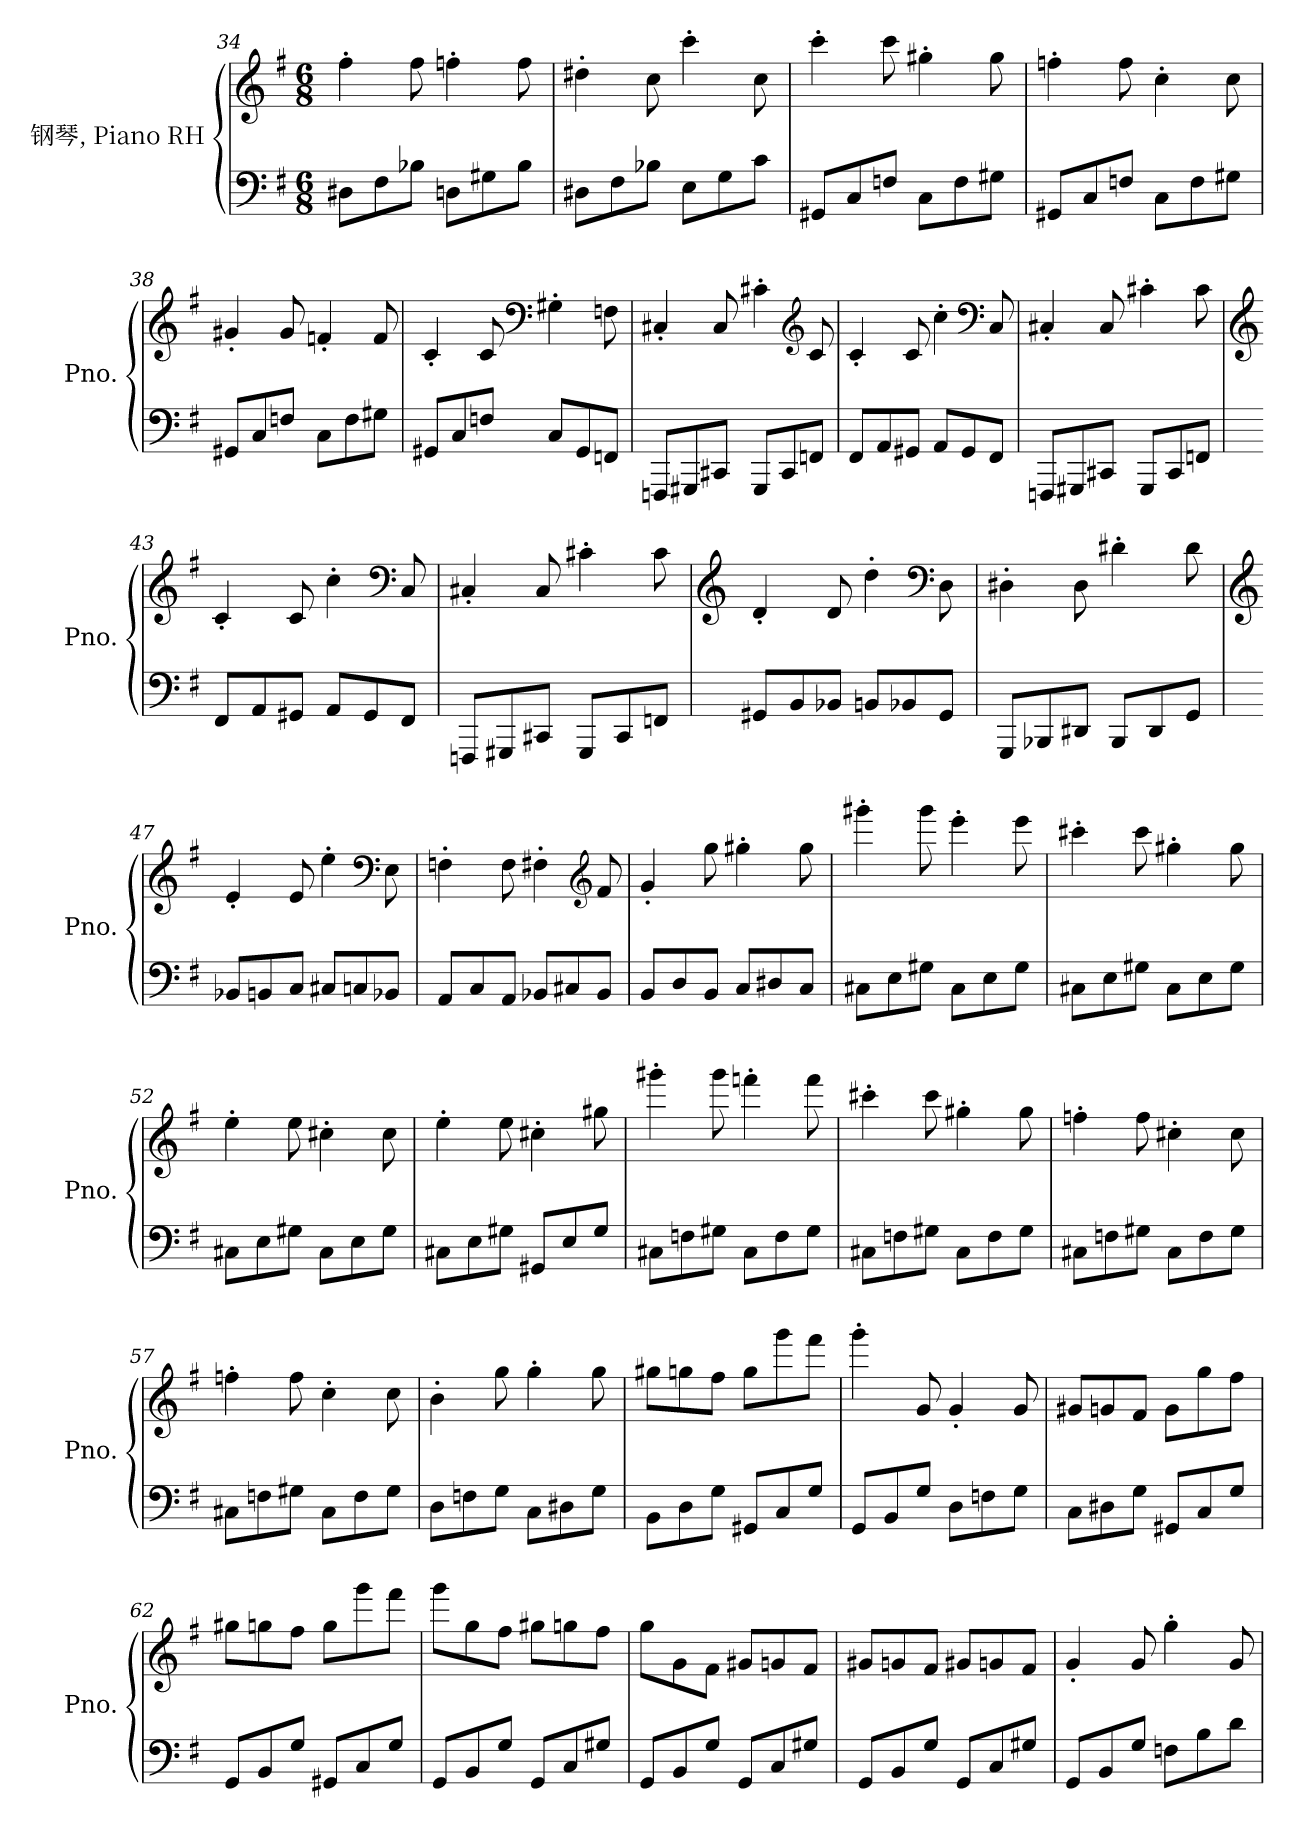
**kern	**kern
*part1	*part1
*staff2	*staff1
*I"钢琴, Piano RH	*
*I'Pno.	*
!!LO:LB:g=z
*clefF4	*clefG2
*k[f#]	*k[f#]
*M6/8	*M6/8
*MM279	*MM279
=34	=34
8D#X\L	4ff#'\
8F#\	.
8B-X\J	8ff#\
8Dn\L	4ffn'\
8G#X\	.
8B-\J	8ff\
=35	=35
8D#X\L	4dd#X'\
8F#\	.
8B-X\J	8cc\
8E\L	4ccc'\
8G\	.
*	*MM194
8c\J	8cc\
=36	=36
8GG#X/L	4ccc'\
8C/	.
8Fn/J	8ccc\
8C\L	4gg#X'\
8F\	.
8G#X\J	8gg#\
=37	=37
8GG#X/L	4ffn'\
8C/	.
8Fn/J	8ff\
8C\L	4cc'\
8F\	.
8G#X\J	8cc\
=38	=38
*	*MM272
8GG#X/L	4g#X'/
8C/	.
8Fn/J	8g#/
8C\L	4fn'/
8F\	.
8G#X\J	8f/
!!LO:LB:g=z
=39	=39
8GG#X/L	4c'/
8C/	.
8Fn/J	8c/
*	*clefF4
8C/L	4G#X'\
8GG#/	.
8FFn/J	8Fn\
=40	=40
*	*MM255
8FFFn/L	4C#X'/
8GGG#X/	.
8CC#X/J	8C#/
8GGG#/L	4c#X'\
8CC#/	.
*	*clefG2
8FFn/J	8c#/
=41	=41
8FF#/L	4c'/
8AA/	.
8GG#X/J	8c/
*	*MM265
8AA/L	4cc'\
8GG#/	.
*	*clefF4
8FF#/J	8C/
=42	=42
8FFFn/L	4C#X'/
8GGG#X/	.
8CC#X/J	8C#/
8GGG#/L	4c#X'\
8CC#/	.
8FFn/J	8c#\
!!LO:LB:g=z
=43	=43
*	*clefG2
8FF#/L	4c'/
8AA/	.
8GG#X/J	8c/
8AA/L	4cc'\
8GG#/	.
*	*clefF4
8FF#/J	8C/
=44	=44
8FFFn/L	4C#X'/
8GGG#X/	.
8CC#X/J	8C#/
8GGG#/L	4c#X'\
8CC#/	.
8FFn/J	8c#\
=45	=45
*	*clefG2
8GG#X/L	4d'/
8BB/	.
8BB-X/J	8d/
8BBn/L	4dd'\
8BB-X/	.
*	*clefF4
8GG#/J	8D\
=46	=46
8GGG/L	4D#X'\
8BBB-X/	.
8DD#X/J	8D#\
8BBB-/L	4d#X'\
8DD#/	.
8GG/J	8d#\
!!LO:LB:g=z
=47	=47
*	*clefG2
8BB-X/L	4e'/
8BBn/	.
8C/J	8e/
8C#X/L	4ee'\
8Cn/	.
*	*clefF4
8BB-X/J	8E\
=48	=48
8AA/L	4Fn'\
8C/	.
8AA/J	8F\
8BB-X/L	4F#X'\
8C#X/	.
*	*clefG2
8BB-/J	8f#/
=49	=49
8BB/L	4g'/
8D/	.
8BB/J	8gg\
8C/L	4gg#X'\
8D#X/	.
8C/J	8gg#\
=50	=50
*	*MM175
8C#X\L	4ggg#X'\
8E\	.
8G#X\J	8ggg#\
8C#\L	4eee'\
8E\	.
8G#\J	8eee\
=51	=51
8C#X\L	4ccc#X'\
8E\	.
8G#X\J	8ccc#\
8C#\L	4gg#X'\
8E\	.
8G#\J	8gg#\
!!LO:LB:g=z
=52	=52
8C#X\L	4ee'\
8E\	.
8G#X\J	8ee\
8C#\L	4cc#X'\
8E\	.
8G#\J	8cc#\
=53	=53
8C#X\L	4ee'\
8E\	.
8G#X\J	8ee\
*	*MM242
8GG#X/L	4cc#X'\
8E/	.
*	*MM237
8G#/J	8gg#X\
=54	=54
8C#X\L	4ggg#X'\
8Fn\	.
8G#X\J	8ggg#\
8C#\L	4fffn'\
8F\	.
*	*MM286
8G#\J	8fff\
=55	=55
8C#X\L	4ccc#X'\
8Fn\	.
8G#X\J	8ccc#\
*	*MM282
8C#\L	4gg#X'\
8F\	.
8G#\J	8gg#\
=56	=56
*	*MM279
8C#X\L	4ffn'\
8Fn\	.
8G#X\J	8ff\
8C#\L	4cc#X'\
8F\	.
8G#\J	8cc#\
!!LO:PB:g=z
=57	=57
8C#X\L	4ffn'\
8Fn\	.
8G#X\J	8ff\
8C#\L	4cc'\
8F\	.
8G#\J	8cc\
=58	=58
8D\L	4b'\
8Fn\	.
8G\J	8gg\
8C\L	4gg'\
8D#X\	.
*	*MM231
8G\J	8gg\
=59	=59
*	*MM249
8BB\L	8gg#X\L
8D\	8ggn\
8G\J	8ff#\J
*	*MM268
8GG#X/L	8gg\L
8C/	8ggg\
8G/J	8fff#\J
=60	=60
8GG/L	4ggg'\
8BB/	.
8G/J	8g/
8D\L	4g'/
8Fn\	.
8G\J	8g/
=61	=61
8C\L	8g#X/L
8D#X\	8gn/
8G\J	8f#/J
8GG#X/L	8g\L
8C/	8gg\
8G/J	8ff#\J
!!LO:LB:g=z
=62	=62
8GG/L	8gg#X\L
8BB/	8ggn\
8G/J	8ff#\J
8GG#X/L	8gg\L
8C/	8ggg\
8G/J	8fff#\J
=63	=63
8GG/L	8ggg\L
8BB/	8gg\
8G/J	8ff#\J
8GG/L	8gg#X\L
8C/	8ggn\
8G#X/J	8ff#\J
=64	=64
8GG/L	8gg\L
8BB/	8g\
8G/J	8f#\J
8GG/L	8g#X/L
8C/	8gn/
8G#X/J	8f#/J
=65	=65
8GG/L	8g#X/L
8BB/	8gn/
8G/J	8f#/J
8GG/L	8g#X/L
8C/	8gn/
8G#X/J	8f#/J
=66	=66
8GG/L	4g'/
8BB/	.
8G/J	8g/
8Fn\L	4gg'\
8B\	.
*	*MM224
8d\J	8g/
=	=
*-	*-
